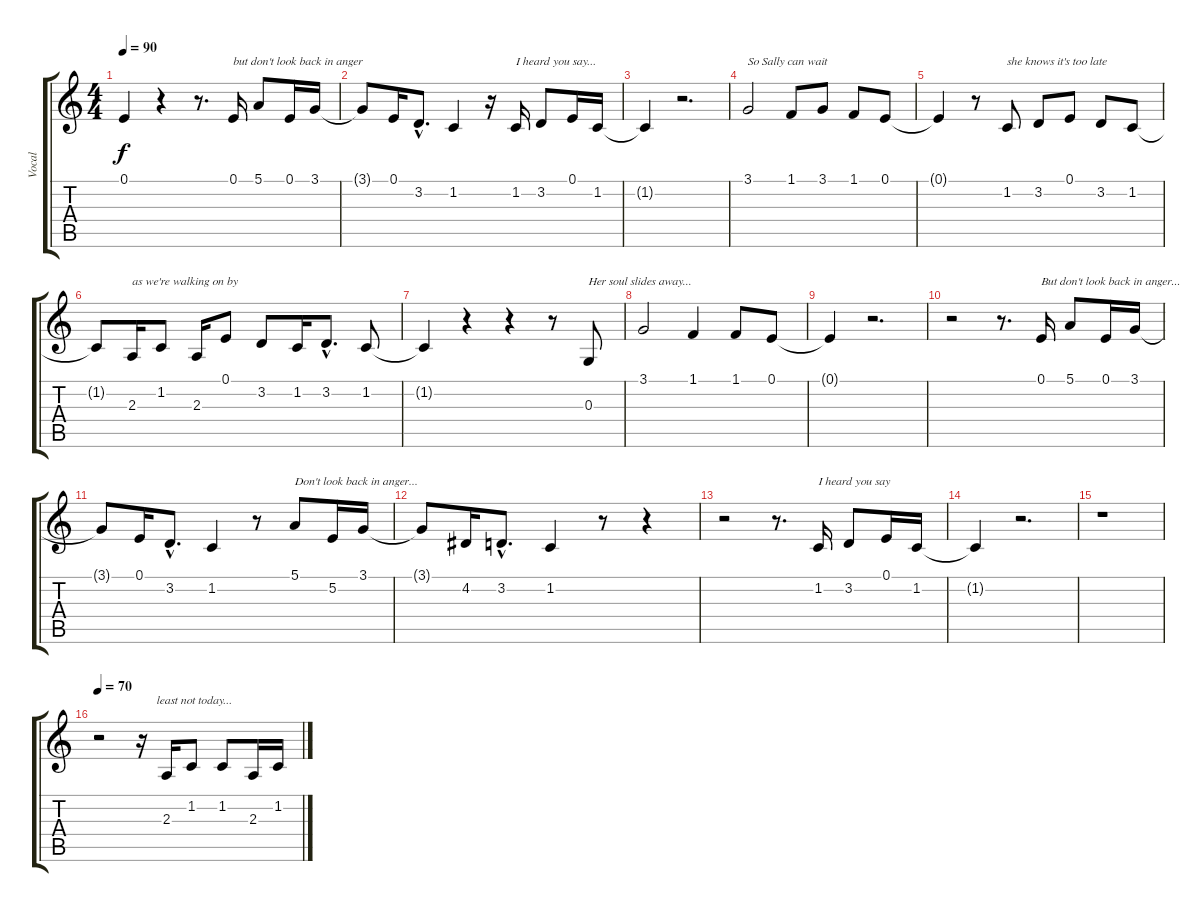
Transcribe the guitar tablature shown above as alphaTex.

\track ("Vocal" "Vocal") {instrument trombone}
\staff {score tabs}
\tuning (E4 B3 G3 D3 A2 E2) {hide}
\ts (4 4)
\tempo 90
\clef g2
\ks c
0.1{t}.4{dy f} r.4 r.8{d} 0.1.16{txt "but don't look back in anger "} 5.1.8 0.1.16 3.1.16 |
3.1{t}.8 0.1.16 3.2{hac}.8{d} 1.2.4 r.16 1.2.16{txt "I heard you say..."} 3.2.8 0.1.16 1.2.16 |
1.2{t}.4 r.2{d} |
3.1.2{txt "So Sally can wait"} 1.1.8 3.1.8 1.1.8 0.1.8 |
0.1{t}.4 r.8 1.2.8{txt "she knows it's too late "} 3.2.8 0.1.8 3.2.8 1.2.8 |
1.2{t}.8 2.3.16{txt "as we're walking on by"} 1.2.8 2.3.16 0.1.8 3.2.8 1.2.16 3.2{hac}.8{d} 1.2.8 |
1.2{t}.4 r.4 r.4 r.8 0.3.8{txt "Her soul slides away..."} |
3.1.2 1.1.4 1.1.8 0.1.8 |
0.1{t}.4 r.2{d} |
r.2 r.8{d} 0.1.16{txt "But don't look back in anger..."} 5.1.8 0.1.16 3.1.16 |
3.1{t}.8 0.1.16 3.2{hac}.8{d} 1.2.4 r.8 5.1.8{txt "Don't look back in anger..."} 5.2.16 3.1.16 |
3.1{t}.8 4.2.16 3.2{hac}.8{d} 1.2.4 r.8 r.4 |
r.2 r.8{d} 1.2.16{txt "I heard you say"} 3.2.8 0.1.16 1.2.16 |
1.2{t}.4 r.2{d} |
r.1 |
\tempo 70
r.2 r.16{txt "     least not today..."} 2.3.16 1.2.8 1.2.8 2.3.16 1.2.16
